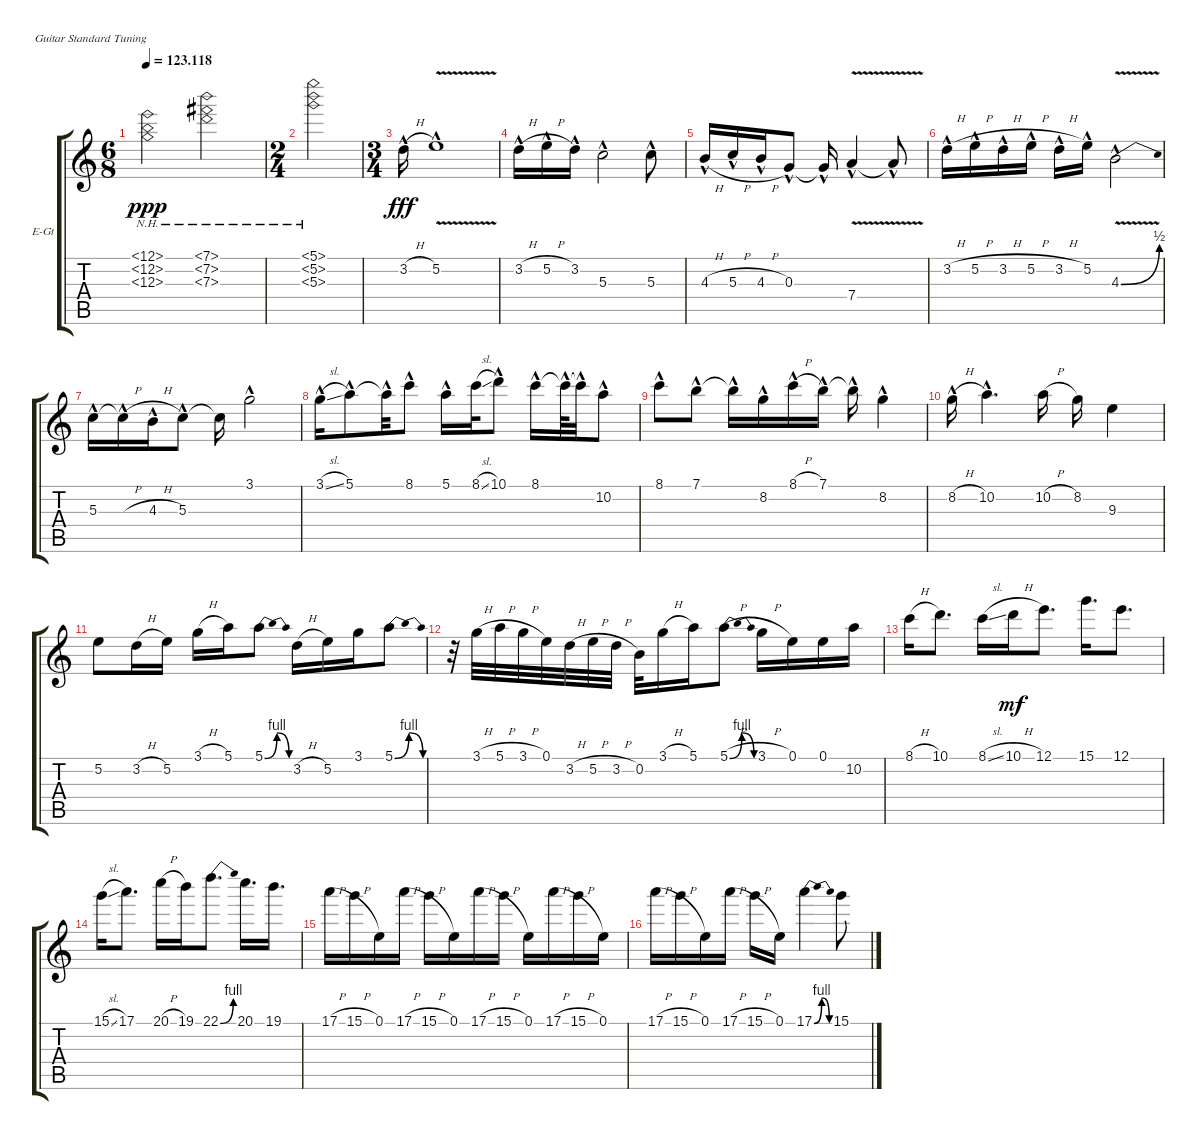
\bracketExtendMode groupsimilarinstruments
\firstSystemTrackNameOrientation horizontal
\otherSystemsTrackNameOrientation horizontal
\track ("Guitar 2" "E-Gt") {instrument distortionguitar}
\staff {score tabs}
\tuning (E4 B3 G3 D3 A2 E2)
\ts (6 8)
\tempo
123.118
\accidentals auto
\clef g2
\ottava regular
\simile none
\ks c
(12.3{nh} 12.2{nh} 12.1{nh}).2{dy ppp} (7.3{nh} 7.2{nh} 7.1{nh}).2 |
\ts (2 4)
(5.1{nh} 5.2{nh} 5.3{nh}).2 |
\ts (3 4)
3.2{h hac}.16{dy fff} 5.2{v hac}.1 |
3.2{h hac}.16 5.2{h hac}.16 3.2{hac}.16 5.3{hac}.2 5.3{hac}.8 |
4.3{h hac}.16 5.3{h hac}.16 4.3{h hac}.16 0.3{hac}.8 0.3{hac t}.16 7.4{v hac}.4 7.4{hac t}.8 |
3.2{h hac}.16 5.2{h hac}.16 3.2{h hac}.16 5.2{h hac}.16 3.2{h hac}.16 5.2{hac}.16 4.3{be (bend 0 0 15.6 2) v hac}.2 |
5.3{hac}.16 5.3{h hac t}.16 4.3{h hac}.16 5.3{hac}.8 5.3{t}.16 3.1{hac}.2 |
3.1{sl hac}.16 5.1{hac}.8 5.1{hac t}.32 8.1{hac}.8 5.1{hac}.16 8.1{sl}.32 10.1{hac}.8 8.1{hac}.16 8.1{hac t}.64 8.1{hac t}.32 10.2{hac}.8 |
8.1{hac}.8 7.1{hac}.8 7.1{hac t}.16 8.2{hac}.16 8.1{h hac}.16 7.1{hac}.16 7.1{hac t}.16 8.2{hac}.4 |
8.2{h hac}.16 10.2{hac}.4{d} 10.2{h}.16 8.2.16 9.3.4 |
5.2.8 3.2{h}.16 5.2.16 3.1{h}.16 5.1.16 5.1{be (bendrelease 0 0 10.2 4 20.4 4 30 0)}.8 3.2{h}.16 5.2.16 3.1.16 5.1{be (bendrelease 0 0 10.2 4 20.4 4 30 0)}.8 |
r.32 3.1{h}.32 5.1{h}.32 3.1{h}.32 0.1.32 3.2{h}.32 5.2{h}.32 3.2{h}.32 0.2.32 3.1{h}.16 5.1.16 5.1{be (bendrelease 0 0 10.2 4 20.4 4 30 0) h}.8 3.1{h}.16 0.1.16 0.1.16 10.2.16 |
8.1{h}.16 10.1.8{d} 8.1{sl}.16 10.1{h}.16{dy mf} 12.1.8{d} 15.1.16{d} 12.1.8{d} |
15.1{sl}.16 17.1.8{d} 20.1{h}.16 19.1.16 22.1{be (bend 0 0 15.6 4)}.8{d} 20.1.16{d} 19.1.16{d} |
17.1{h}.16 15.1{h}.16 0.1.16 17.1{h}.16 15.1{h}.16 0.1.16 17.1{h}.16 15.1{h}.16 0.1.16 17.1{h}.16 15.1{h}.16 0.1.16 |
17.1{h}.16 15.1{h}.16 0.1.16 17.1{h}.16 15.1{h}.16 0.1.16 17.1{be (bendrelease 0 0 10.2 4 20.4 4 30 0)}.4 15.1.8
